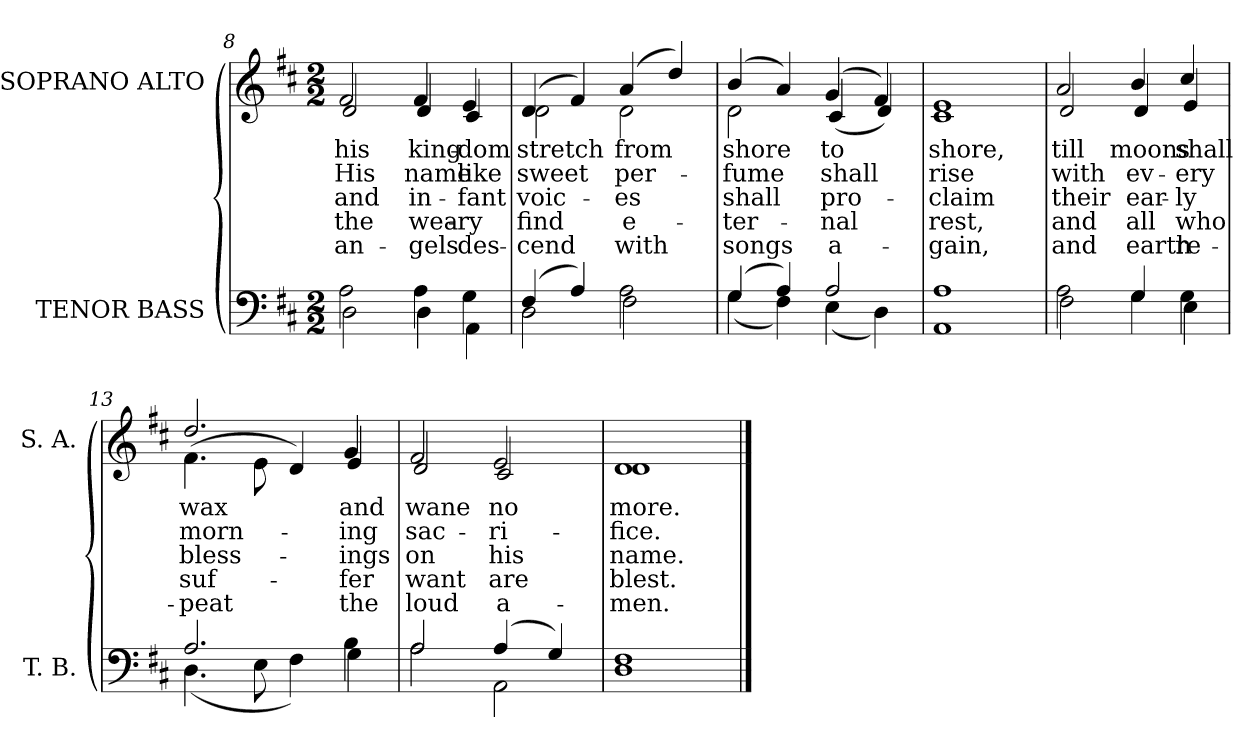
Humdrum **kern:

**kern	**kern	**text	**text	**text	**text	**text
*part2	*part1	*part1	*part1	*part1	*part1	*part1
*staff2	*staff1	*staff1	*staff1	*staff1	*staff1	*staff1
*I"TENOR BASS	*I"SOPRANO ALTO	*	*	*	*	*
*I'T. B.	*I'S. A.	*	*	*	*	*
*clefF4	*clefG2	*	*	*	*	*
*k[f#c#]	*k[f#c#]	*	*	*	*	*
*D:	*D:	*	*	*	*	*
*M2/2	*M2/2	*	*	*	*	*
=8	=8	=8	=8	=8	=8	=8
*^	*	*	*	*	*	*
!	!	!	!LO:LY:b:color=#000000	!LO:LY:b:color=#000000	!LO:LY:b:color=#000000	!LO:LY:b:color=#000000	!LO:LY:b:color=#000000
*	*	*^	*	*	*	*	*
2Ai\	2Di\	2f#i/	2di/	his	His	and	the	an-
!	!	!	!	!LO:LY:b:color=#000000	!LO:LY:b:color=#000000	!LO:LY:b:color=#000000	!LO:LY:b:color=#000000	!LO:LY:b:color=#000000
4Ai\	4Di\	4f#i/	4di/	king-	name	in-	wea-	-gels
!	!	!	!	!LO:LY:b:color=#000000	!LO:LY:b:color=#000000	!LO:LY:b:color=#000000	!LO:LY:b:color=#000000	!LO:LY:b:color=#000000
4Gi\	4AAi\	4ei/	4c#i/	-dom	like	-fant	-ry	des-
=9	=9	=9	=9	=9	=9	=9	=9	=9
!	!	!	!	!LO:LY:b:color=#000000	!LO:LY:b:color=#000000	!LO:LY:b:color=#000000	!LO:LY:b:color=#000000	!LO:LY:b:color=#000000
(4F#i/	2Di\	(4di/	2di\	stretch	sweet	voic-	find	-cend
4Ai/)	.	4f#i/)	.	.	.	.	.	.
!	!	!	!	!LO:LY:b:color=#000000	!LO:LY:b:color=#000000	!LO:LY:b:color=#000000	!LO:LY:b:color=#000000	!LO:LY:b:color=#000000
2Ai\	2F#i\	(4ai/	2di\	from	per-	-es	e-	with
.	.	4ddi/)	.	.	.	.	.	.
!!LO:LB:g=z	!!
=10	=10	=10	=10	=10	=10	=10	=10	=10
!	!	!	!	!LO:LY:b:color=#000000	!LO:LY:b:color=#000000	!LO:LY:b:color=#000000	!LO:LY:b:color=#000000	!LO:LY:b:color=#000000
(4Gi/	(4Gi\	(4bi/	2di\	shore	-fume	shall	ter-	songs
4Ai/)	4F#i\)	4ai/)	.	.	.	.	.	.
!	!	!	!	!LO:LY:b:color=#000000	!LO:LY:b:color=#000000	!LO:LY:b:color=#000000	!LO:LY:b:color=#000000	!LO:LY:b:color=#000000
2Ai/	(4Ei\	(4gi/	(4c#i/	to	shall	pro-	-nal	a-
.	4Di\)	4f#i/)	4di/)	.	.	.	.	.
=11	=11	=11	=11	=11	=11	=11	=11	=11
!	!	!	!	!LO:LY:b:color=#000000	!LO:LY:b:color=#000000	!LO:LY:b:color=#000000	!LO:LY:b:color=#000000	!LO:LY:b:color=#000000
1Ai	1AAi	1ei	1c#i	shore,	rise	-claim	rest,	-gain,
=12	=12	=12	=12	=12	=12	=12	=12	=12
!	!	!	!	!LO:LY:b:color=#000000	!LO:LY:b:color=#000000	!LO:LY:b:color=#000000	!LO:LY:b:color=#000000	!LO:LY:b:color=#000000
2Ai\	2F#i\	2ai/	2di/	till	with	their	and	and
!	!	!	!	!LO:LY:b:color=#000000	!LO:LY:b:color=#000000	!LO:LY:b:color=#000000	!LO:LY:b:color=#000000	!LO:LY:b:color=#000000
4Gi/	4Gi\	4bi/	4di/	moons	ev-	ear-	all	earth
!	!	!	!	!LO:LY:b:color=#000000	!LO:LY:b:color=#000000	!LO:LY:b:color=#000000	!LO:LY:b:color=#000000	!LO:LY:b:color=#000000
4Gi\	4Ei\	4cc#i/	4ei/	shall	-ery	-ly	who	re-
=13	=13	=13	=13	=13	=13	=13	=13	=13
!	!	!	!	!LO:LY:b:color=#000000	!LO:LY:b:color=#000000	!LO:LY:b:color=#000000	!LO:LY:b:color=#000000	!LO:LY:b:color=#000000
2.Ai/	(4.Di\	2.ddi/	(4.f#i\	wax	morn-	bless-	suf-	-peat
.	8Ei\	.	8ei\	.	.	.	.	.
.	4F#i\)	.	4di/)	.	.	.	.	.
!	!	!	!	!LO:LY:b:color=#000000	!LO:LY:b:color=#000000	!LO:LY:b:color=#000000	!LO:LY:b:color=#000000	!LO:LY:b:color=#000000
4Bi\	4Gi\	4gi/	4ei/	and	-ing	-ings	-fer	the
=14	=14	=14	=14	=14	=14	=14	=14	=14
!	!	!	!	!LO:LY:b:color=#000000	!LO:LY:b:color=#000000	!LO:LY:b:color=#000000	!LO:LY:b:color=#000000	!LO:LY:b:color=#000000
2Ai/	2Ai\	2f#i/	2di/	wane	sac-	on	want	loud
!	!	!	!	!LO:LY:b:color=#000000	!LO:LY:b:color=#000000	!LO:LY:b:color=#000000	!LO:LY:b:color=#000000	!LO:LY:b:color=#000000
(4Ai/	2AAi\	2ei/	2c#i/	no	-ri-	his	are	a-
4Gi/)	.	.	.	.	.	.	.	.
=15	=15	=15	=15	=15	=15	=15	=15	=15
!	!	!	!	!LO:LY:b:color=#000000	!LO:LY:b:color=#000000	!LO:LY:b:color=#000000	!LO:LY:b:color=#000000	!LO:LY:b:color=#000000
1F#i	1Di	1di	1di	more.	-fice.	name.	blest.	-men.
*v	*v	*	*	*	*	*	*	*
*	*v	*v	*	*	*	*	*
==	==	==	==	==	==	==
*-	*-	*-	*-	*-	*-	*-
